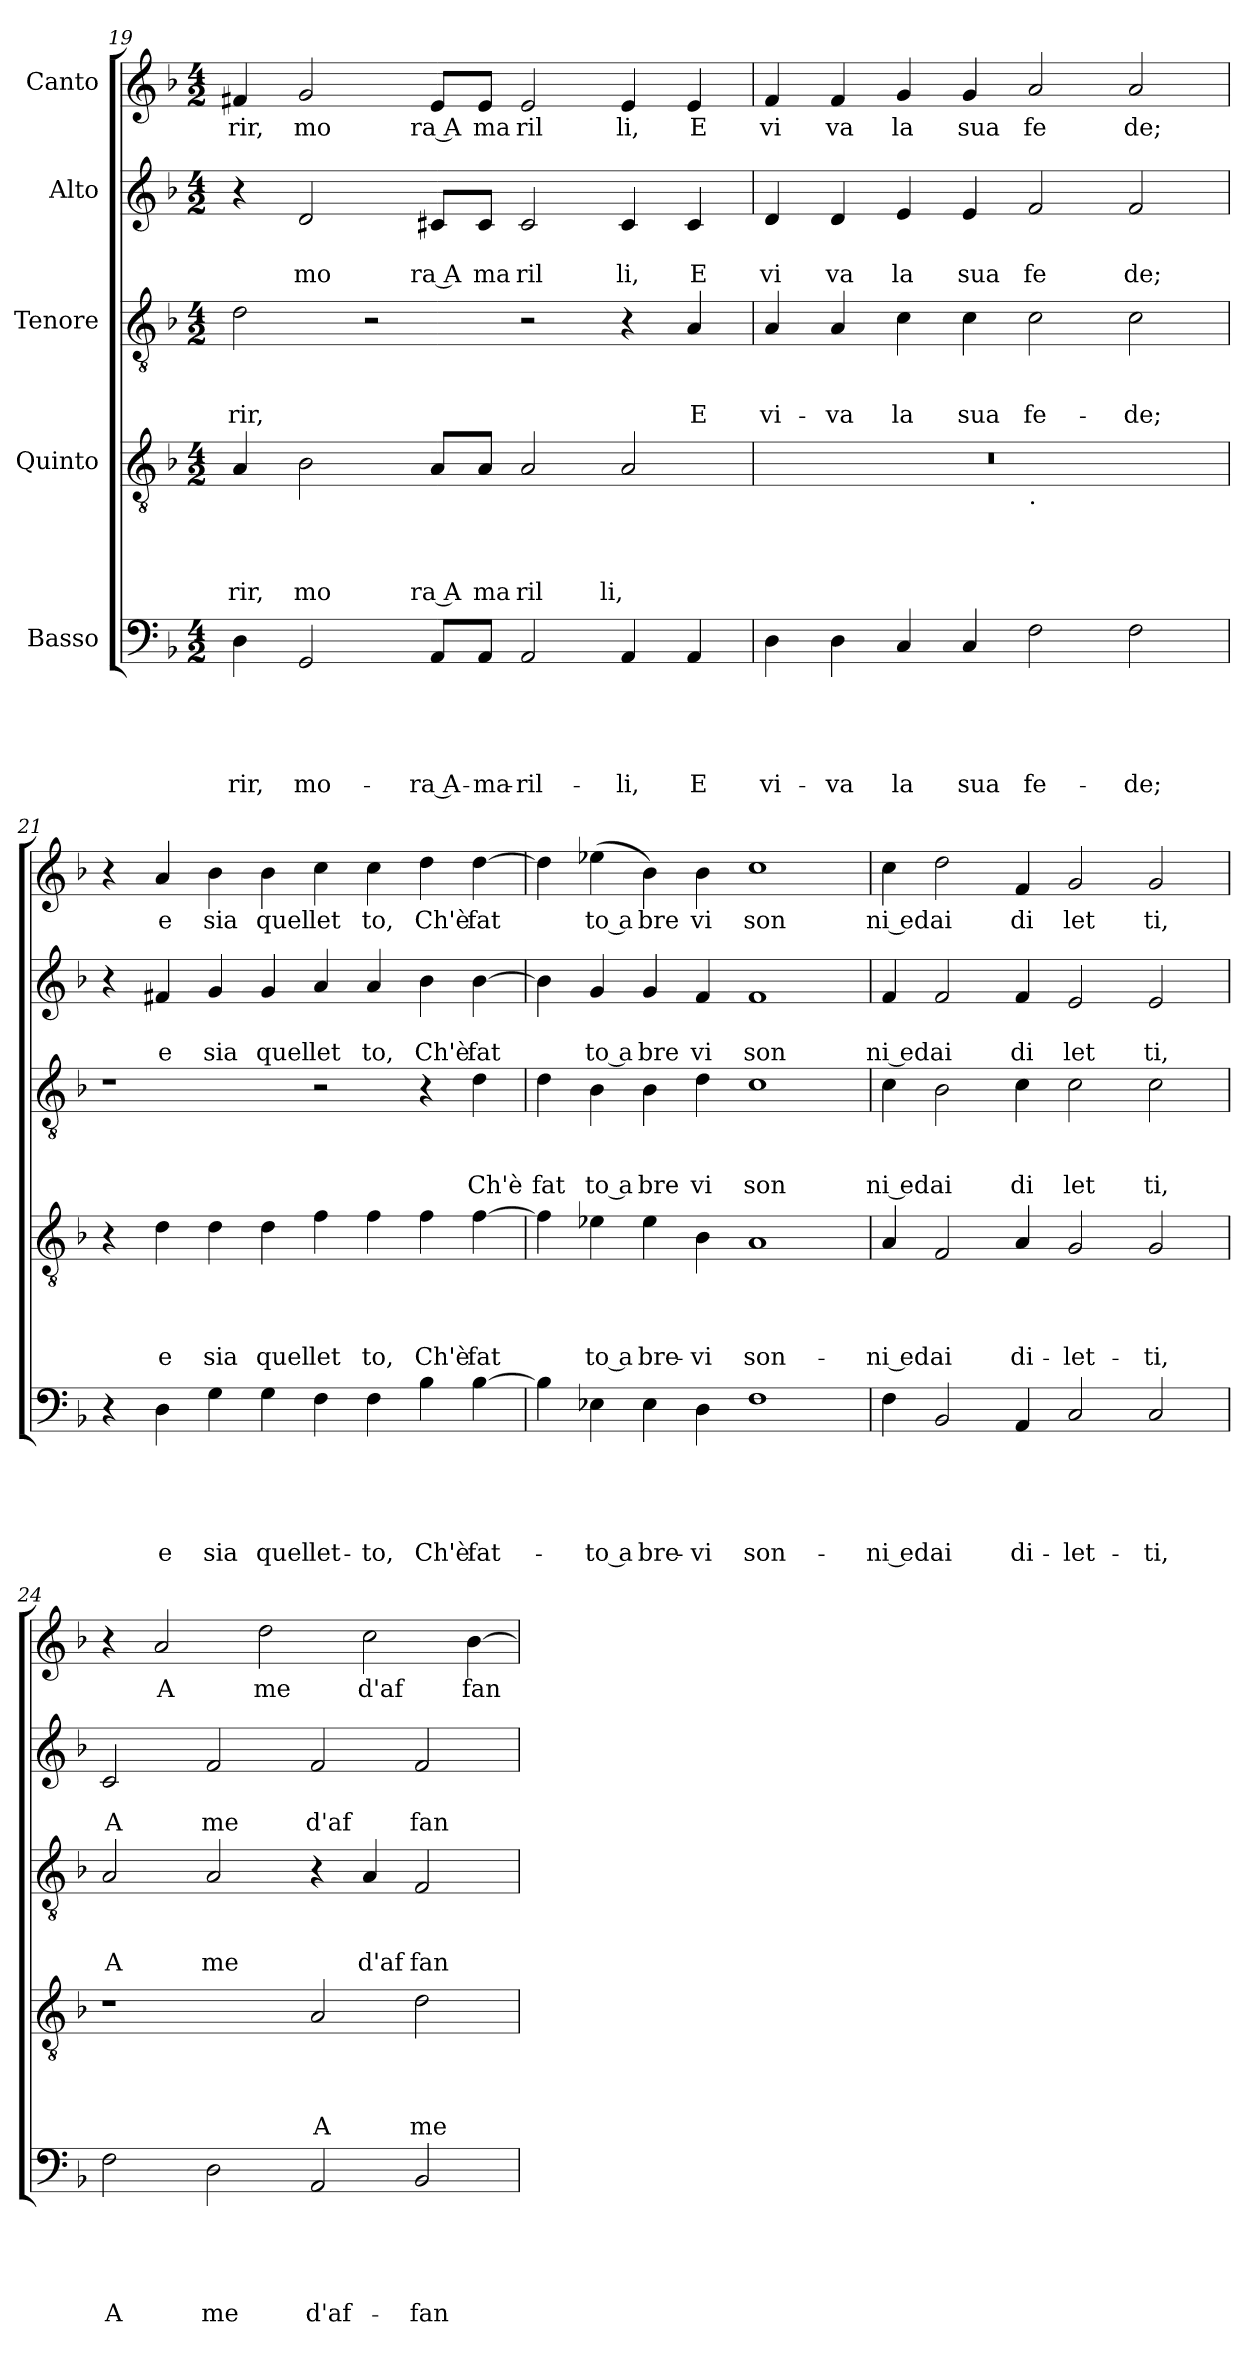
**kern	**text	**text	**text	**text	**text	**kern	**text	**text	**text	**text	**kern	**text	**text	**text	**kern	**text	**text	**kern	**text
*part5	*part5	*part5	*part5	*part5	*part5	*part4	*part4	*part4	*part4	*part4	*part3	*part3	*part3	*part3	*part2	*part2	*part2	*part1	*part1
*staff5	*staff5	*staff5	*staff5	*staff5	*staff5	*staff4	*staff4	*staff4	*staff4	*staff4	*staff3	*staff3	*staff3	*staff3	*staff2	*staff2	*staff2	*staff1	*staff1
*I"Basso	*	*	*	*	*	*I"Quinto	*	*	*	*	*I"Tenore	*	*	*	*I"Alto	*	*	*I"Canto	*
*clefF4	*	*	*	*	*	*clefGv2	*	*	*	*	*clefGv2	*	*	*	*clefG2	*	*	*clefG2	*
*ITrd-3c-5	*	*	*	*	*	*ITrd-3c-5	*	*	*	*	*ITrd-3c-5	*	*	*	*ITrd-3c-5	*	*	*	*
*k[b-e-]	*	*	*	*	*	*k[b-e-]	*	*	*	*	*k[b-e-]	*	*	*	*k[b-e-]	*	*	*k[b-]	*
*B-:	*	*	*	*	*	*B-:	*	*	*	*	*B-:	*	*	*	*B-:	*	*	*F:	*
*M4/2	*	*	*	*	*	*M4/2	*	*	*	*	*M4/2	*	*	*	*M4/2	*	*	*M4/2	*
=19	=19	=19	=19	=19	=19	=19	=19	=19	=19	=19	=19	=19	=19	=19	=19	=19	=19	=19	=19
!	!	!	!	!	!LO:LY:b	!	!	!	!	!LO:LY:b	!	!	!	!LO:LY:b	!	!	!	!	!LO:LY:b
4G\	.	.	.	.	-rir,	4d/	.	.	.	rir,	2g\	.	.	-rir,	4r	.	.	4f#X/	rir,
!	!	!	!	!	!LO:LY:b	!	!	!	!	!LO:LY:b	!	!	!	!	!	!	!LO:LY:b	!	!LO:LY:b
2C/	.	.	.	.	mo-	2e-\	.	.	.	mo	.	.	.	.	2g/	.	mo	2g/	mo
.	.	.	.	.	.	.	.	.	.	.	2r	.	.	.	.	.	.	.	.
!	!	!	!	!	!LO:LY:b:rj	!	!	!	!	!LO:LY:b:rj	!	!	!	!	!	!	!LO:LY:b:rj	!	!LO:LY:b:rj
8D/L	.	.	.	.	-ra A-	8d/L	.	.	.	ra A	.	.	.	.	8f#X/L	.	ra A	8e/L	ra A
!	!	!	!	!	!LO:LY:b	!	!	!	!	!LO:LY:b	!	!	!	!	!	!	!LO:LY:b	!	!LO:LY:b
8D/J	.	.	.	.	-ma-	8d/J	.	.	.	ma	.	.	.	.	8f#/J	.	ma	8e/J	ma
!	!	!	!	!	!LO:LY:b	!	!	!	!	!LO:LY:b	!	!	!	!	!	!	!LO:LY:b	!	!LO:LY:b
2D/	.	.	.	.	-ril-	2d/	.	.	.	ril	2r	.	.	.	2f#/	.	ril	2e/	ril
!	!	!	!	!	!LO:LY:b	!	!	!	!	!LO:LY:b	!	!	!	!	!	!	!LO:LY:b	!	!LO:LY:b
4D/	.	.	.	.	-li,	2d/	.	.	.	li,	4r	.	.	.	4f#/	.	li,	4e/	li,
!	!	!	!	!	!LO:LY:b	!	!	!	!	!	!	!	!	!LO:LY:b	!	!	!LO:LY:b	!	!LO:LY:b
4D/	.	.	.	.	E	.	.	.	.	.	4d/	.	.	E	4f#/	.	E	4e/	E
=20	=20	=20	=20	=20	=20	=20	=20	=20	=20	=20	=20	=20	=20	=20	=20	=20	=20	=20	=20
!	!	!	!	!	!LO:LY:b	!	!	!	!	!	!	!	!	!LO:LY:b	!	!	!LO:LY:b	!	!LO:LY:b
*	*	*	*	*	*	*^	*	*	*	*	*	*	*	*	*	*	*	*	*
4G\	.	.	.	.	vi-	0r	1ryy	.	.	.	.	4d/	.	.	vi-	4g/	.	vi	4f/	vi
!	!	!	!	!	!LO:LY:b	!	!	!	!	!	!	!	!	!	!LO:LY:b	!	!	!LO:LY:b	!	!LO:LY:b
4G\	.	.	.	.	-va	.	.	.	.	.	.	4d/	.	.	-va	4g/	.	va	4f/	va
!	!	!	!	!	!LO:LY:b	!	!	!	!	!	!	!	!	!	!LO:LY:b	!	!	!LO:LY:b	!	!LO:LY:b
4F/	.	.	.	.	la	.	.	.	.	.	.	4f\	.	.	la	4a/	.	la	4g/	la
!	!	!	!	!	!LO:LY:b	!	!	!	!	!	!	!	!	!	!LO:LY:b	!	!	!LO:LY:b	!	!LO:LY:b
4F/	.	.	.	.	sua	.	.	.	.	.	.	4f\	.	.	sua	4a/	.	sua	4g/	sua
!	!	!	!	!	!	!	!LO:TX:b:t=.	!	!	!	!	!	!	!	!	!	!	!	!	!
!	!	!	!	!	!LO:LY:b	!	!	!	!	!	!	!	!	!	!LO:LY:b	!	!	!LO:LY:b	!	!LO:LY:b
2B-\	.	.	.	.	fe-	.	1ryy	.	.	.	.	2f\	.	.	fe-	2b-/	.	fe	2a/	fe
!	!	!	!	!	!LO:LY:b	!	!	!	!	!	!	!	!	!	!LO:LY:b	!	!	!LO:LY:b	!	!LO:LY:b
2B-\	.	.	.	.	-de;	.	.	.	.	.	.	2f\	.	.	-de;	2b-/	.	de;	2a/	de;
*	*	*	*	*	*	*v	*v	*	*	*	*	*	*	*	*	*	*	*	*	*
=21	=21	=21	=21	=21	=21	=21	=21	=21	=21	=21	=21	=21	=21	=21	=21	=21	=21	=21	=21
4r	.	.	.	.	.	4r	.	.	.	.	1r	.	.	.	4r	.	.	4r	.
!	!	!	!	!	!LO:LY:b	!	!	!	!	!LO:LY:b	!	!	!	!	!	!	!LO:LY:b	!	!LO:LY:b
4G\	.	.	.	.	e	4g\	.	.	.	e	.	.	.	.	4bn/	.	e	4a/	e
!	!	!	!	!	!LO:LY:b	!	!	!	!	!LO:LY:b	!	!	!	!	!	!	!LO:LY:b	!	!LO:LY:b
4c\	.	.	.	.	sia	4g\	.	.	.	sia	.	.	.	.	4cc/	.	sia	4b-\	sia
!	!	!	!	!	!LO:LY:b	!	!	!	!	!LO:LY:b	!	!	!	!	!	!	!LO:LY:b	!	!LO:LY:b
4c\	.	.	.	.	quel	4g\	.	.	.	quel	.	.	.	.	4cc/	.	quel	4b-\	quel
!	!	!	!	!	!LO:LY:b	!	!	!	!	!LO:LY:b	!	!	!	!	!	!	!LO:LY:b	!	!LO:LY:b
4B-\	.	.	.	.	let-	4b-\	.	.	.	let	2r	.	.	.	4dd/	.	let	4cc\	let
!	!	!	!	!	!LO:LY:b	!	!	!	!	!LO:LY:b	!	!	!	!	!	!	!LO:LY:b	!	!LO:LY:b
4B-\	.	.	.	.	-to,	4b-\	.	.	.	to,	.	.	.	.	4dd/	.	to,	4cc\	to,
!	!	!	!	!	!LO:LY:b	!	!	!	!	!LO:LY:b	!	!	!	!	!	!	!LO:LY:b	!	!LO:LY:b
4e-\	.	.	.	.	Ch'è	4b-\	.	.	.	Ch'è	4r	.	.	.	4ee-\	.	Ch'è	4dd\	Ch'è
!	!	!	!	!	!LO:LY:b	!	!	!	!	!LO:LY:b	!	!	!	!LO:LY:b	!	!	!LO:LY:b	!	!LO:LY:b
[<4e-\	.	.	.	.	fat-	[<4b-\	.	.	.	fat	4g\	.	.	Ch'è	[<4ee-\	.	fat	[<4dd\	fat
!!LO:LB:g=z
=22	=22	=22	=22	=22	=22	=22	=22	=22	=22	=22	=22	=22	=22	=22	=22	=22	=22	=22	=22
!	!	!	!	!	!	!	!	!	!	!	!	!	!	!LO:LY:b	!	!	!	!	!
4e-\]	.	.	.	.	.	4b-\]	.	.	.	.	4g\	.	.	fat	4ee-\]	.	.	4dd\]	.
!	!	!	!	!	!LO:LY:b:rj	!	!	!	!	!LO:LY:b:rj	!	!	!	!LO:LY:b:rj	!	!	!LO:LY:b:rj	!	!LO:LY:b:rj
4A-X\	.	.	.	.	-to a	4a-X\	.	.	.	to a	4e-\	.	.	to a	4cc/	.	to a	(<4ee-X\	to a
!	!	!	!	!	!LO:LY:b	!	!	!	!	!LO:LY:b	!	!	!	!LO:LY:b	!	!	!LO:LY:b	!	!LO:LY:b
4A-\	.	.	.	.	bre-	4a-\	.	.	.	bre-	4e-\	.	.	bre	4cc/	.	bre	4b-\)	bre
!	!	!	!	!	!LO:LY:b	!	!	!	!	!LO:LY:b	!	!	!	!LO:LY:b	!	!	!LO:LY:b	!	!LO:LY:b
4G\	.	.	.	.	-vi	4e-\	.	.	.	-vi	4g\	.	.	vi	4b-/	.	vi	4b-\	vi
!	!	!	!	!	!LO:LY:b	!	!	!	!	!LO:LY:b	!	!	!	!LO:LY:b	!	!	!LO:LY:b	!	!LO:LY:b
1B-	.	.	.	.	son-	1d	.	.	.	son-	1f	.	.	son	1b-	.	son	1cc	son
=23	=23	=23	=23	=23	=23	=23	=23	=23	=23	=23	=23	=23	=23	=23	=23	=23	=23	=23	=23
!	!	!	!	!	!LO:LY:b:rj	!	!	!	!	!LO:LY:b:rj	!	!	!	!LO:LY:b:rj	!	!	!LO:LY:b:rj	!	!LO:LY:b:rj
4B-\	.	.	.	.	-ni ed	4d/	.	.	.	-ni ed	4f\	.	.	ni ed	4b-/	.	ni ed	4cc\	ni ed
!	!	!	!	!	!LO:LY:b	!	!	!	!	!LO:LY:b	!	!	!	!LO:LY:b	!	!	!LO:LY:b	!	!LO:LY:b
2E-/	.	.	.	.	ai	2B-/	.	.	.	ai	2e-\	.	.	ai	2b-/	.	ai	2dd\	ai
!	!	!	!	!	!LO:LY:b	!	!	!	!	!LO:LY:b	!	!	!	!LO:LY:b	!	!	!LO:LY:b	!	!LO:LY:b
4D/	.	.	.	.	di-	4d/	.	.	.	di-	4f\	.	.	di	4b-/	.	di	4f/	di
!	!	!	!	!	!LO:LY:b	!	!	!	!	!LO:LY:b	!	!	!	!LO:LY:b	!	!	!LO:LY:b	!	!LO:LY:b
2F/	.	.	.	.	-let-	2c/	.	.	.	-let-	2f\	.	.	let	2a/	.	let	2g/	let
!	!	!	!	!	!LO:LY:b	!	!	!	!	!LO:LY:b	!	!	!	!LO:LY:b	!	!	!LO:LY:b	!	!LO:LY:b
2F/	.	.	.	.	-ti,	2c/	.	.	.	-ti,	2f\	.	.	ti,	2a/	.	ti,	2g/	ti,
=24	=24	=24	=24	=24	=24	=24	=24	=24	=24	=24	=24	=24	=24	=24	=24	=24	=24	=24	=24
!	!	!	!	!	!LO:LY:b	!	!	!	!	!	!	!	!	!LO:LY:b	!	!	!LO:LY:b	!	!
2B-\	.	.	.	.	A	1r	.	.	.	.	2d/	.	.	A	2f/	.	A	4r	.
!	!	!	!	!	!	!	!	!	!	!	!	!	!	!	!	!	!	!	!LO:LY:b
.	.	.	.	.	.	.	.	.	.	.	.	.	.	.	.	.	.	2a/	A
!	!	!	!	!	!LO:LY:b	!	!	!	!	!	!	!	!	!LO:LY:b	!	!	!LO:LY:b	!	!
2G\	.	.	.	.	me	.	.	.	.	.	2d/	.	.	me	2b-/	.	me	.	.
!	!	!	!	!	!	!	!	!	!	!	!	!	!	!	!	!	!	!	!LO:LY:b
.	.	.	.	.	.	.	.	.	.	.	.	.	.	.	.	.	.	2dd\	me
!	!	!	!	!	!LO:LY:b	!	!	!	!	!LO:LY:b	!	!	!	!	!	!	!LO:LY:b	!	!
2D/	.	.	.	.	d'af-	2d/	.	.	.	A	4r	.	.	.	2b-/	.	d'af	.	.
!	!	!	!	!	!	!	!	!	!	!	!	!	!	!LO:LY:b	!	!	!	!	!LO:LY:b
.	.	.	.	.	.	.	.	.	.	.	4d/	.	.	d'af	.	.	.	2cc\	d'af
!	!	!	!	!	!LO:LY:b	!	!	!	!	!LO:LY:b	!	!	!	!LO:LY:b	!	!	!LO:LY:b	!	!
2E-/	.	.	.	.	-fan-	2g\	.	.	.	me	2B-/	.	.	fan	2b-/	.	fan	.	.
!	!	!	!	!	!	!	!	!	!	!	!	!	!	!	!	!	!	!	!LO:LY:b
.	.	.	.	.	.	.	.	.	.	.	.	.	.	.	.	.	.	[>4b-\	fan
=	=	=	=	=	=	=	=	=	=	=	=	=	=	=	=	=	=	=	=
*-	*-	*-	*-	*-	*-	*-	*-	*-	*-	*-	*-	*-	*-	*-	*-	*-	*-	*-	*-
